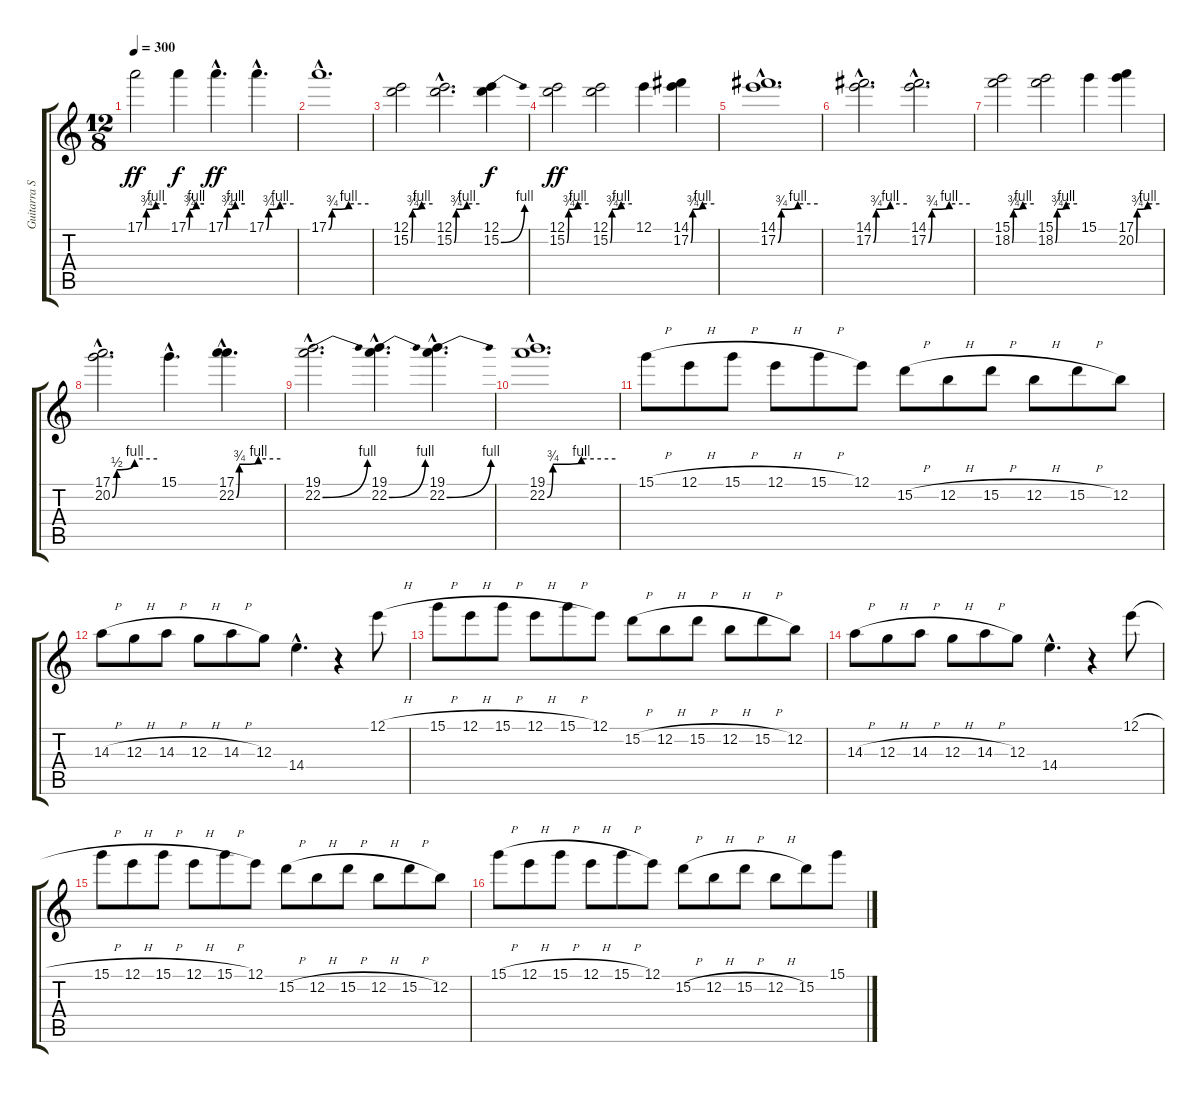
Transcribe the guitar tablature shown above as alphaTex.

\track ("Guitarra Solista" "Guitarra S") {instrument distortionguitar}
\staff {score tabs}
\tuning (E4 B3 G3 D3 A2 E2) {hide}
\ts (12 8)
\tempo 300
\clef g2
\ks c
17.1{be (custom 0 0 4 3 30 4 60 4)}.2{dy ff} 17.1{be (custom 0 0 5 3 30 4 60 4)}.4{dy f} 17.1{be (custom 0 0 5 3 30 4 60 4) hac}.4{d dy ff} 17.1{be (custom 0 0 5 3 30 4 60 4) hac}.4{d} |
17.1{be (custom 0 0 5 3 30 4 60 4) hac}.1{d} |
(12.1 15.2{be (custom 0 0 5 3 30 4 60 4)}).2 (12.1{hac} 15.2{be (custom 0 0 5 3 30 4 60 4) hac}).2{d} (12.1 15.2{be (bend 0 0 60 4)}).4{dy f} |
(12.1 15.2{be (custom 0 0 5 3 30 4 60 4)}).2{dy ff} (12.1 15.2{be (custom 0 0 5 3 30 4 60 4)}).2 12.1.4 (14.1 17.2{be (custom 0 0 5 3 30 4 60 4)}).4 |
(14.1{hac} 17.2{be (custom 0 0 5 3 30 4 60 4) hac}).1{d} |
(14.1{hac} 17.2{be (custom 0 0 5 3 30 4 60 4) hac}).2{d} (14.1{hac} 17.2{be (custom 0 0 5 3 30 4 60 4) hac}).2{d} |
(15.1 18.2{be (custom 0 0 4 3 30 4 60 4)}).2 (15.1 18.2{be (custom 0 0 5 3 30 4 60 4)}).2 15.1.4 (17.1 20.2{be (custom 0 0 3 3 30 4 60 4)}).4 |
(17.1{hac} 20.2{be (custom 0 0 6 2 30 4 60 4) hac}).2{d} 15.1{hac}.4{d} (17.1{hac} 22.2{be (custom 0 0 4 3 30 4 60 4) hac}).4{d} |
(19.1{hac} 22.2{be (bend 0 0 60 4) hac}).2{d} (19.1{hac} 22.2{be (bend 0 0 60 4) hac}).4{d} (19.1{hac} 22.2{be (bend 0 0 60 4) hac}).4{d} |
(19.1{hac} 22.2{be (custom 0 0 5 3 30 4 60 4) hac}).1{d} |
15.1{h}.8 12.1{h}.8 15.1{h}.8 12.1{h}.8 15.1{h}.8 12.1.8 15.2{h}.8 12.2{h}.8 15.2{h}.8 12.2{h}.8 15.2{h}.8 12.2.8 |
14.3{h}.8 12.3{h}.8 14.3{h}.8 12.3{h}.8 14.3{h}.8 12.3.8 14.4{hac}.4{d} r.4 12.1{h}.8 |
15.1{h}.8 12.1{h}.8 15.1{h}.8 12.1{h}.8 15.1{h}.8 12.1.8 15.2{h}.8 12.2{h}.8 15.2{h}.8 12.2{h}.8 15.2{h}.8 12.2.8 |
14.3{h}.8 12.3{h}.8 14.3{h}.8 12.3{h}.8 14.3{h}.8 12.3.8 14.4{hac}.4{d} r.4 12.1{h}.8 |
15.1{h}.8 12.1{h}.8 15.1{h}.8 12.1{h}.8 15.1{h}.8 12.1.8 15.2{h}.8 12.2{h}.8 15.2{h}.8 12.2{h}.8 15.2{h}.8 12.2.8 |
15.1{h}.8 12.1{h}.8 15.1{h}.8 12.1{h}.8 15.1{h}.8 12.1.8 15.2{h}.8 12.2{h}.8 15.2{h}.8 12.2{h}.8 15.2.8 15.1.8
